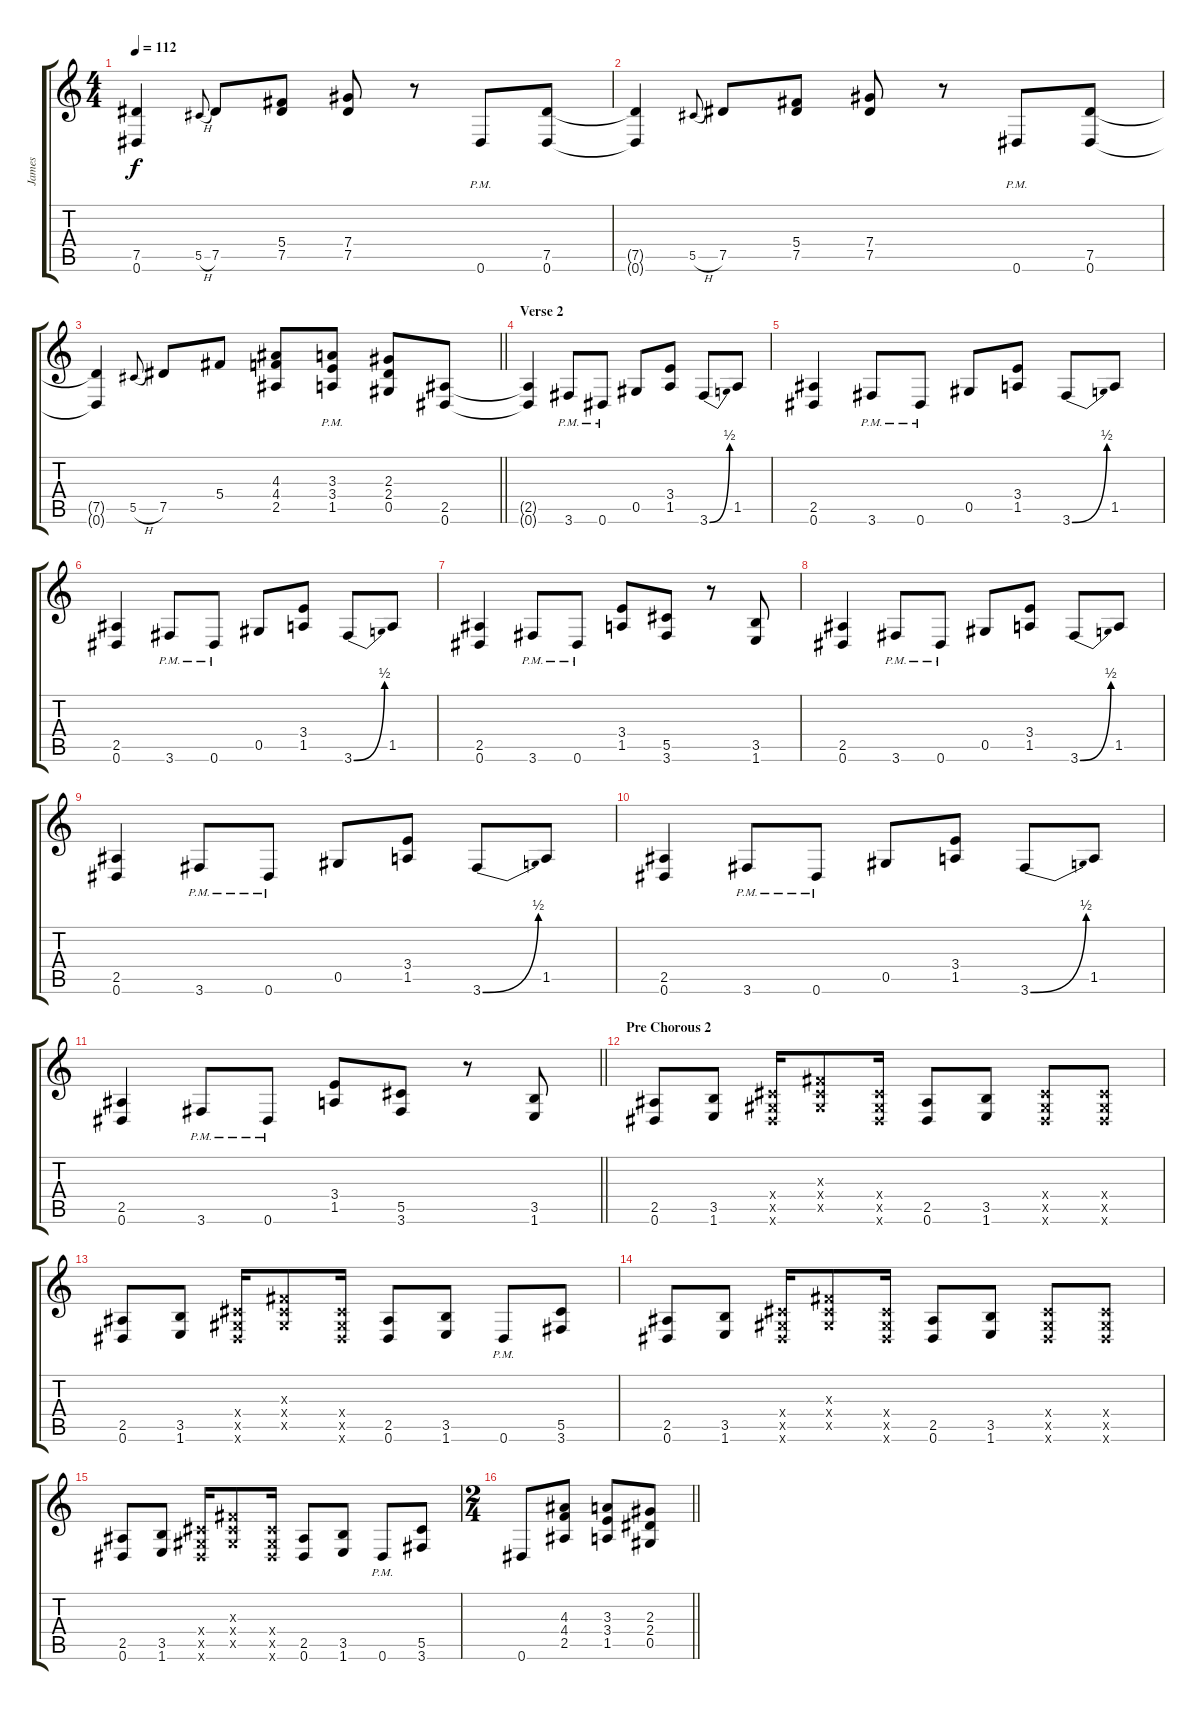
\track ("James" "James") {instrument distortionguitar}
\staff {score tabs}
\tuning (Eb4 Bb3 Gb3 Db3 Ab2 Eb2) {hide}
\ts (4 4)
\tempo 112
\clef g2
\ks c
(7.5{t} 0.6{t}).4{dy f} 5.5{h}.8{gr onbeat} 7.5.8 (5.4 7.5).8 (7.4 7.5).8 r.8 0.6{pm}.8 (7.5 0.6).8 |
(7.5{t} 0.6{t}).4 5.5{h}.8{gr onbeat} 7.5.8 (5.4 7.5).8 (7.4 7.5).8 r.8 0.6{pm}.8 (7.5 0.6).8 |
\barLineRight lightlight
(7.5{t} 0.6{t}).4 5.5{h}.8{gr onbeat} 7.5.8 5.4.8 (4.3 4.4 2.5).8 (3.3{pm} 3.4{pm} 1.5{pm}).8 (2.3 2.4 0.5).8 (2.5 0.6).8 |
\section ("" "Verse 2")
(2.5{t} 0.6{t}).4 3.6{pm}.8 0.6{pm}.8 0.5.8 (3.4 1.5).8 3.6{be (bend 0 0 60 2)}.8 1.5.8 |
(2.5 0.6).4 3.6{pm}.8 0.6{pm}.8 0.5.8 (3.4 1.5).8 3.6{be (bend 0 0 60 2)}.8 1.5.8 |
(2.5 0.6).4 3.6{pm}.8 0.6{pm}.8 0.5.8 (3.4 1.5).8 3.6{be (bend 0 0 60 2)}.8 1.5.8 |
(2.5 0.6).4 3.6{pm}.8 0.6{pm}.8 (3.4 1.5).8 (5.5 3.6).8 r.8 (3.5 1.6).8 |
(2.5 0.6).4 3.6{pm}.8 0.6{pm}.8 0.5.8 (3.4 1.5).8 3.6{be (bend 0 0 60 2)}.8 1.5.8 |
(2.5 0.6).4 3.6{pm}.8 0.6{pm}.8 0.5.8 (3.4 1.5).8 3.6{be (bend 0 0 60 2)}.8 1.5.8 |
(2.5 0.6).4 3.6{pm}.8 0.6{pm}.8 0.5.8 (3.4 1.5).8 3.6{be (bend 0 0 60 2)}.8 1.5.8 |
\barLineRight lightlight
(2.5 0.6).4 3.6{pm}.8 0.6{pm}.8 (3.4 1.5).8 (5.5 3.6).8 r.8 (3.5 1.6).8 |
\section ("" "Pre Chorous 2")
(2.5 0.6).8 (3.5 1.6).8 (0.4{x} 0.5{x} 0.6{x}).16 (0.3{x} 0.4{x} 0.5{x}).8 (0.4{x} 0.5{x} 0.6{x}).16 (2.5 0.6).8 (3.5 1.6).8 (0.4{x} 0.5{x} 0.6{x}).8 (0.4{x} 0.5{x} 0.6{x}).8 |
(2.5 0.6).8 (3.5 1.6).8 (0.4{x} 0.5{x} 0.6{x}).16 (0.3{x} 0.4{x} 0.5{x}).8 (0.4{x} 0.5{x} 0.6{x}).16 (2.5 0.6).8 (3.5 1.6).8 0.6{pm}.8 (5.5 3.6).8 |
(2.5 0.6).8 (3.5 1.6).8 (0.4{x} 0.5{x} 0.6{x}).16 (0.3{x} 0.4{x} 0.5{x}).8 (0.4{x} 0.5{x} 0.6{x}).16 (2.5 0.6).8 (3.5 1.6).8 (0.4{x} 0.5{x} 0.6{x}).8 (0.4{x} 0.5{x} 0.6{x}).8 |
(2.5 0.6).8 (3.5 1.6).8 (0.4{x} 0.5{x} 0.6{x}).16 (0.3{x} 0.4{x} 0.5{x}).8 (0.4{x} 0.5{x} 0.6{x}).16 (2.5 0.6).8 (3.5 1.6).8 0.6{pm}.8 (5.5 3.6).8 |
\ts (2 4)
\barLineRight lightlight
0.6.8 (4.3 4.4 2.5).8 (3.3 3.4 1.5).8 (2.3 2.4 0.5).8
